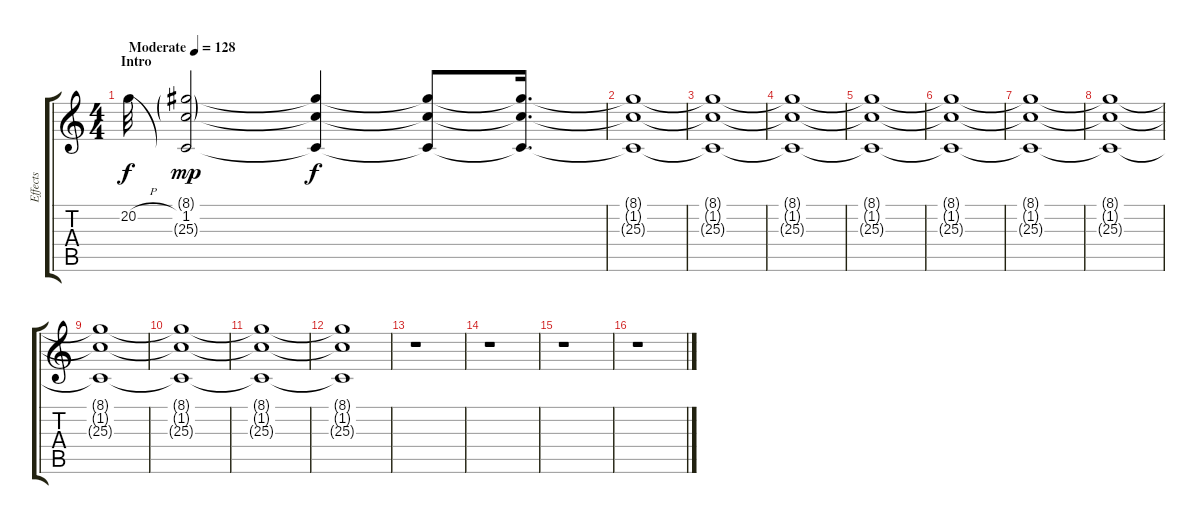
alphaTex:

\track ("Effects" "Effects") {instrument ocarina}
\staff {score tabs}
\tuning (E4 B3 G3 D3 A2 E2) {hide}
\ts (4 4)
\section ("" "Intro")
\tempo (128 "Moderate")
\clef g2
\ks c
20.2{h}.32{dy f volume 7 instrument ocarina} (8.1{g} 1.2 25.3{g}).2{dy mp} (8.1{t} 1.2{t} 25.3{t}).4{dy f} (8.1{t} 1.2{t} 25.3{t}).8 (8.1{t} 1.2{t} 25.3{t}).16{d} |
(8.1{t} 1.2{t} 25.3{t}).1 |
(8.1{t} 1.2{t} 25.3{t}).1 |
(8.1{t} 1.2{t} 25.3{t}).1 |
(8.1{t} 1.2{t} 25.3{t}).1 |
(8.1{t} 1.2{t} 25.3{t}).1 |
(8.1{t} 1.2{t} 25.3{t}).1 |
(8.1{t} 1.2{t} 25.3{t}).1 |
(8.1{t} 1.2{t} 25.3{t}).1 |
(8.1{t} 1.2{t} 25.3{t}).1 |
(8.1{t} 1.2{t} 25.3{t}).1{volume 0} |
(8.1{t} 1.2{t} 25.3{t}).1 |
r.1 |
r.1 |
r.1 |
r.1
